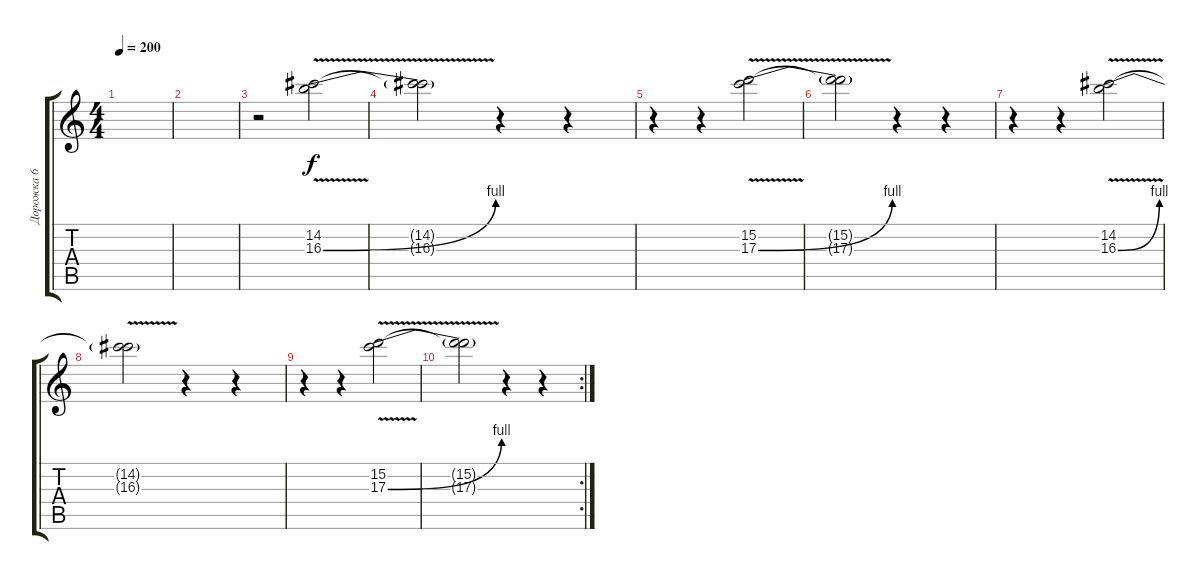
\track ("Дорожка 6" "Дорожка 6") {instrument distortionguitar}
\staff {score tabs}
\tuning (E4 B3 G3 D3 A2 E2) {hide}
\ts (4 4)
\tempo 200
\clef g2
\ks c
|
|
r.2 (14.2 16.3{be (bend 0 0 60 4) v}).2 |
(14.2{t} 16.3{t}).2 r.4 r.4 |
r.4 r.4 (15.2 17.3{be (bend 0 0 60 4) v}).2 |
(15.2{t} 17.3{t}).2 r.4 r.4 |
r.4 r.4 (14.2 16.3{be (bend 0 0 60 4) v}).2 |
(14.2{t} 16.3{t}).2 r.4 r.4 |
r.4 r.4 (15.2 17.3{be (bend 0 0 60 4) v}).2 |
\rc 2
(15.2{t} 17.3{t}).2 r.4 r.4
